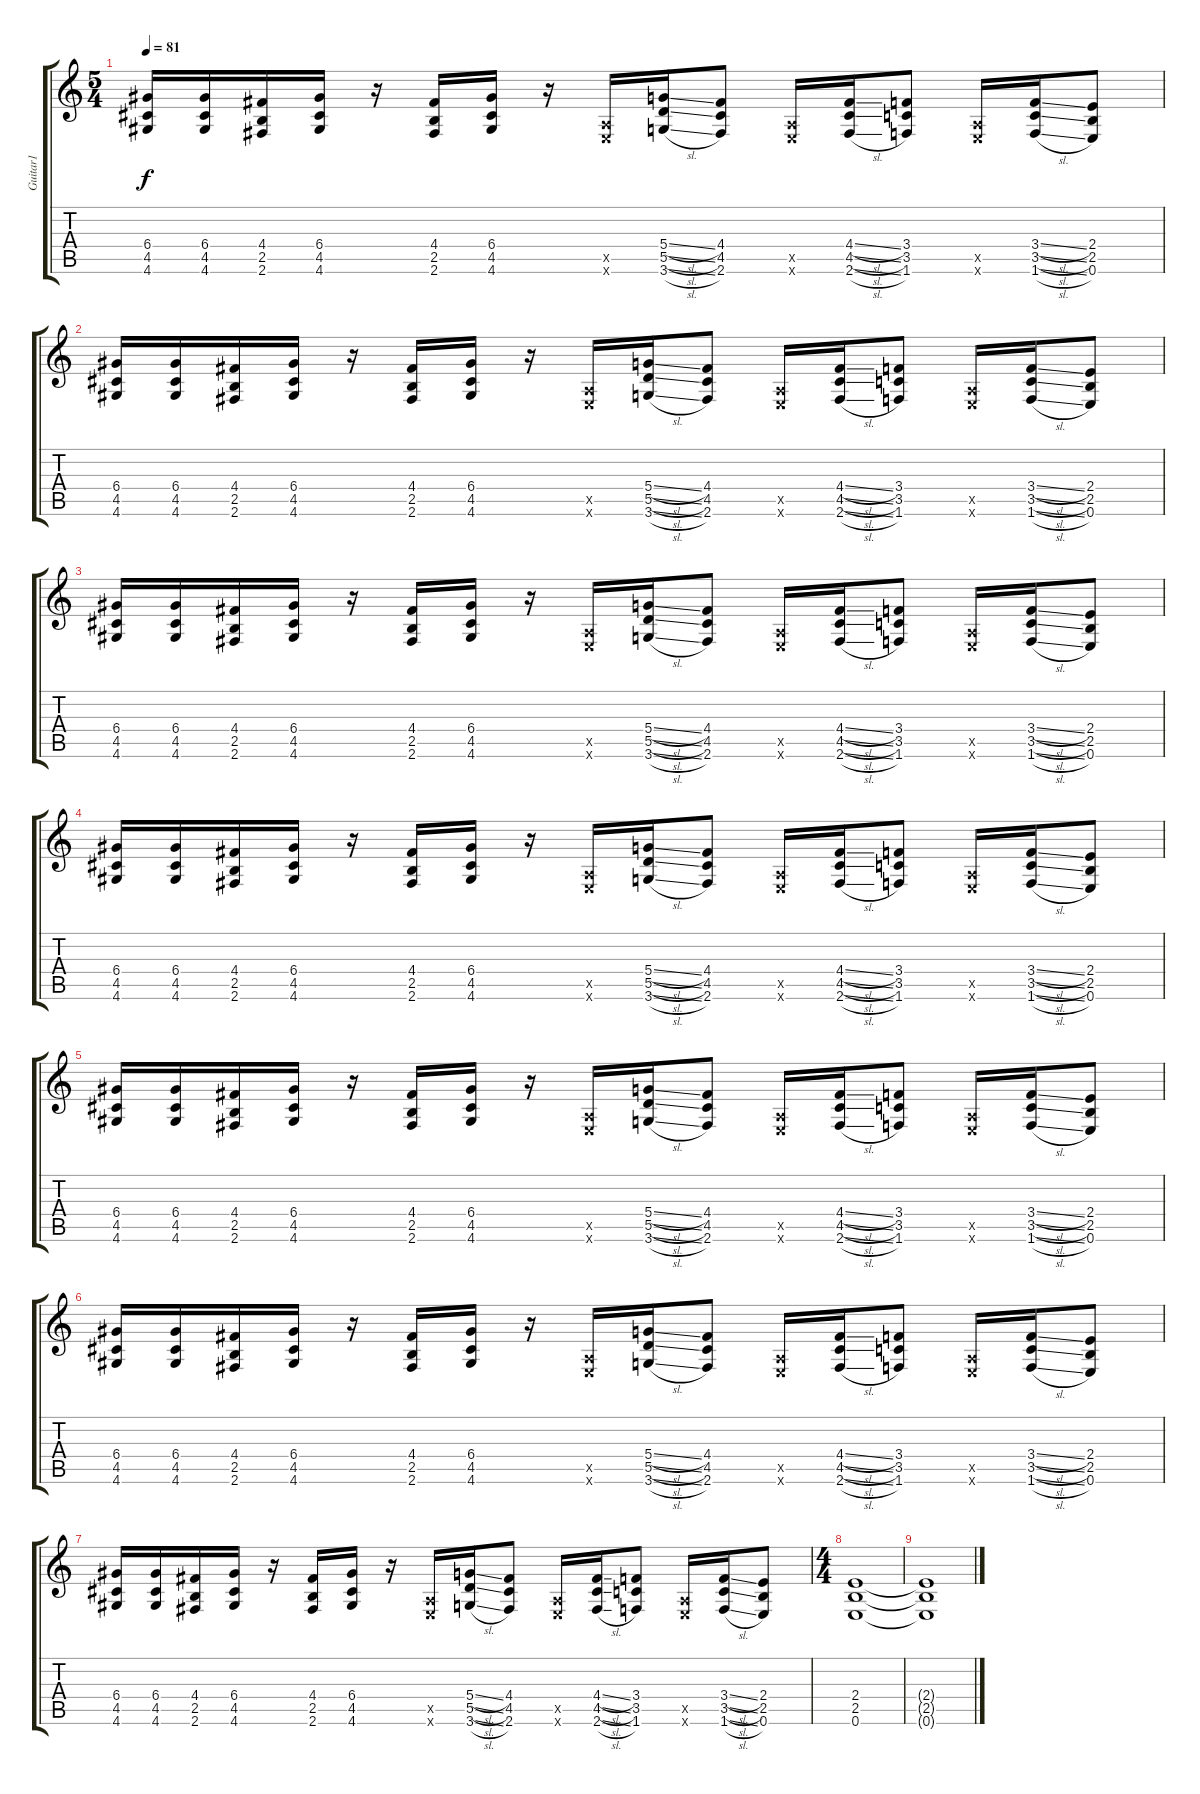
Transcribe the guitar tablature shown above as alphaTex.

\track ("Guitar1" "Guitar1") {instrument overdrivenguitar}
\staff {score tabs}
\tuning (E4 B3 G3 D3 A2 E2) {hide}
\ts (5 4)
\tempo 81
\clef g2
\ks c
(6.4 4.5 4.6).16{dy f} (6.4 4.5 4.6).16 (4.4 2.5 2.6).16 (6.4 4.5 4.6).16 r.16 (4.4 2.5 2.6).16 (6.4 4.5 4.6).16 r.16 (0.5{x} 0.6{x}).16 (5.4{sl} 5.5{sl} 3.6{sl}).16 (4.4 4.5 2.6).8 (0.5{x} 0.6{x}).16 (4.4{sl} 4.5{sl} 2.6{sl}).16 (3.4 3.5 1.6).8 (0.5{x} 0.6{x}).16 (3.4{sl} 3.5{sl} 1.6{sl}).16 (2.4 2.5 0.6).8 |
(6.4 4.5 4.6).16 (6.4 4.5 4.6).16 (4.4 2.5 2.6).16 (6.4 4.5 4.6).16 r.16 (4.4 2.5 2.6).16 (6.4 4.5 4.6).16 r.16 (0.5{x} 0.6{x}).16 (5.4{sl} 5.5{sl} 3.6{sl}).16 (4.4 4.5 2.6).8 (0.5{x} 0.6{x}).16 (4.4{sl} 4.5{sl} 2.6{sl}).16 (3.4 3.5 1.6).8 (0.5{x} 0.6{x}).16 (3.4{sl} 3.5{sl} 1.6{sl}).16 (2.4 2.5 0.6).8 |
(6.4 4.5 4.6).16 (6.4 4.5 4.6).16 (4.4 2.5 2.6).16 (6.4 4.5 4.6).16 r.16 (4.4 2.5 2.6).16 (6.4 4.5 4.6).16 r.16 (0.5{x} 0.6{x}).16 (5.4{sl} 5.5{sl} 3.6{sl}).16 (4.4 4.5 2.6).8 (0.5{x} 0.6{x}).16 (4.4{sl} 4.5{sl} 2.6{sl}).16 (3.4 3.5 1.6).8 (0.5{x} 0.6{x}).16 (3.4{sl} 3.5{sl} 1.6{sl}).16 (2.4 2.5 0.6).8 |
(6.4 4.5 4.6).16 (6.4 4.5 4.6).16 (4.4 2.5 2.6).16 (6.4 4.5 4.6).16 r.16 (4.4 2.5 2.6).16 (6.4 4.5 4.6).16 r.16 (0.5{x} 0.6{x}).16 (5.4{sl} 5.5{sl} 3.6{sl}).16 (4.4 4.5 2.6).8 (0.5{x} 0.6{x}).16 (4.4{sl} 4.5{sl} 2.6{sl}).16 (3.4 3.5 1.6).8 (0.5{x} 0.6{x}).16 (3.4{sl} 3.5{sl} 1.6{sl}).16 (2.4 2.5 0.6).8 |
(6.4 4.5 4.6).16 (6.4 4.5 4.6).16 (4.4 2.5 2.6).16 (6.4 4.5 4.6).16 r.16 (4.4 2.5 2.6).16 (6.4 4.5 4.6).16 r.16 (0.5{x} 0.6{x}).16 (5.4{sl} 5.5{sl} 3.6{sl}).16 (4.4 4.5 2.6).8 (0.5{x} 0.6{x}).16 (4.4{sl} 4.5{sl} 2.6{sl}).16 (3.4 3.5 1.6).8 (0.5{x} 0.6{x}).16 (3.4{sl} 3.5{sl} 1.6{sl}).16 (2.4 2.5 0.6).8 |
(6.4 4.5 4.6).16 (6.4 4.5 4.6).16 (4.4 2.5 2.6).16 (6.4 4.5 4.6).16 r.16 (4.4 2.5 2.6).16 (6.4 4.5 4.6).16 r.16 (0.5{x} 0.6{x}).16 (5.4{sl} 5.5{sl} 3.6{sl}).16 (4.4 4.5 2.6).8 (0.5{x} 0.6{x}).16 (4.4{sl} 4.5{sl} 2.6{sl}).16 (3.4 3.5 1.6).8 (0.5{x} 0.6{x}).16 (3.4{sl} 3.5{sl} 1.6{sl}).16 (2.4 2.5 0.6).8 |
(6.4 4.5 4.6).16 (6.4 4.5 4.6).16 (4.4 2.5 2.6).16 (6.4 4.5 4.6).16 r.16 (4.4 2.5 2.6).16 (6.4 4.5 4.6).16 r.16 (0.5{x} 0.6{x}).16 (5.4{sl} 5.5{sl} 3.6{sl}).16 (4.4 4.5 2.6).8 (0.5{x} 0.6{x}).16 (4.4{sl} 4.5{sl} 2.6{sl}).16 (3.4 3.5 1.6).8 (0.5{x} 0.6{x}).16 (3.4{sl} 3.5{sl} 1.6{sl}).16 (2.4 2.5 0.6).8 |
\ts (4 4)
(2.4 2.5 0.6).1 |
(2.4{t} 2.5{t} 0.6{t}).1
